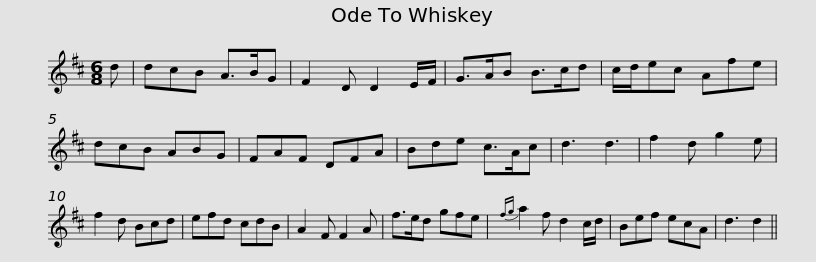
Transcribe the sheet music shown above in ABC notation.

X:1
L:1/8
M:6/8
I:linebreak $
K:D
V:1 treble
V:1
 d | dcB A>BG | F2 D D2 E/F/ | G>AB B>cd | c/d/ec Afe | %5
 dcB ABG | FAF DFA |$ Bde c>Ac | d3 d3 | f2 d g2 e | %10
 f2 d Bcd | efd cdB | A2 F F2 A | f>ed gfe |{fg} a2 f d2 c/d/ |$ %15
 Bef ecA | d3 d2 || %17
